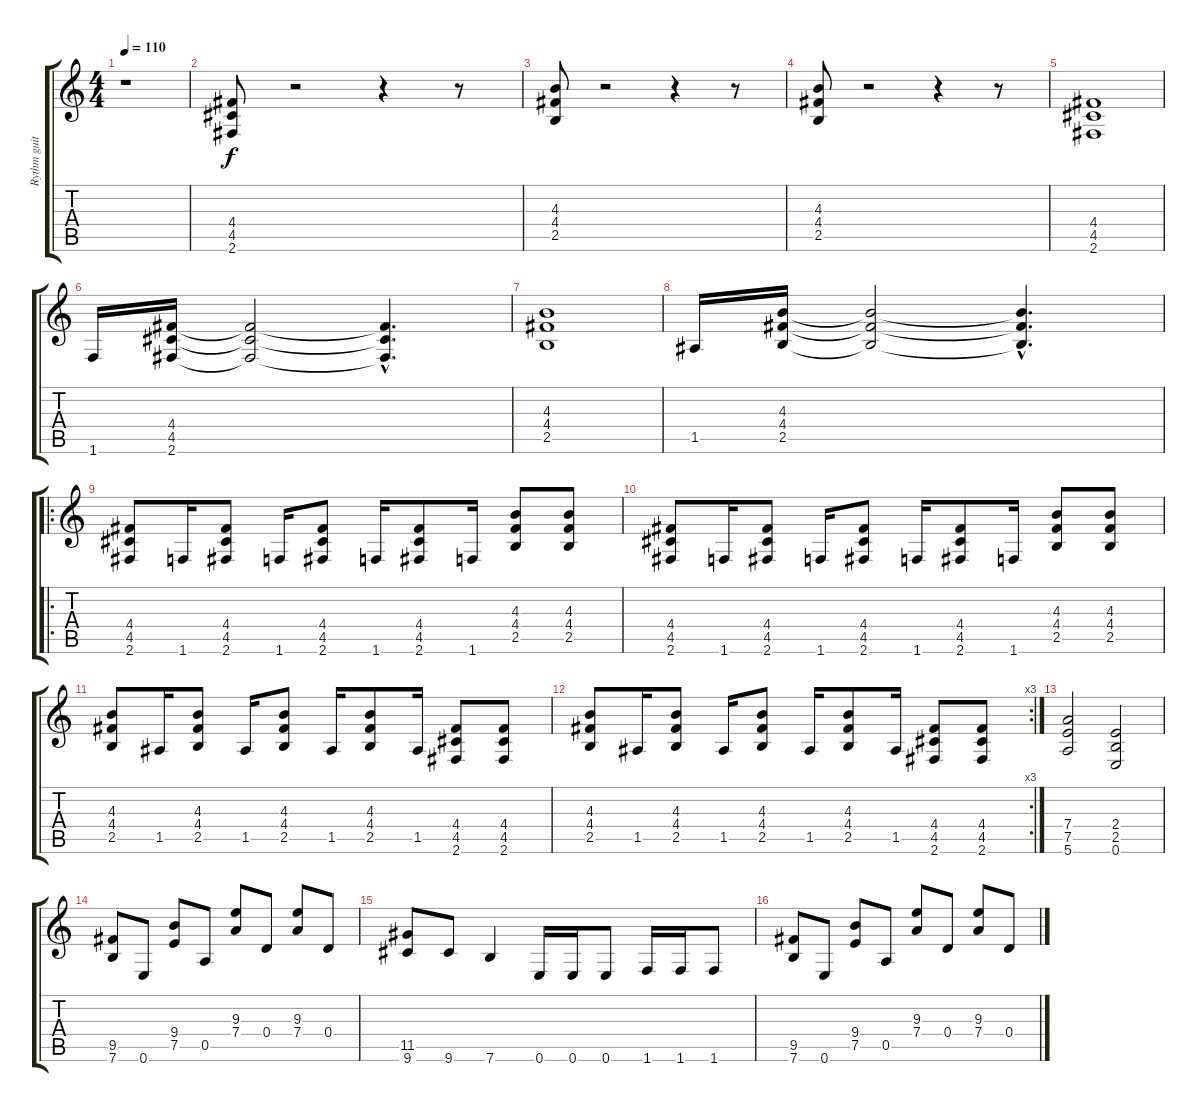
\track ("Rythm guitar" "Rythm guit") {instrument distortionguitar}
\staff {score tabs}
\tuning (E4 B3 G3 D3 A2 E2) {hide}
\ts (4 4)
\tempo 110
\clef g2
\ks c
r.1{dy f instrument distortionguitar} |
(4.4 4.5 2.6).8 r.2 r.4 r.8 |
(4.3 4.4 2.5).8 r.2 r.4 r.8 |
(4.3 4.4 2.5).8 r.2 r.4 r.8 |
(4.4 4.5 2.6).1 |
1.6.16 (4.4 4.5 2.6).16 (4.4{t} 4.5{t} 2.6{t}).2 (4.4{hac t} 4.5{hac t} 2.6{hac t}).4{d} |
(4.3 4.4 2.5).1 |
1.5.16 (4.3 4.4 2.5).16 (4.3{t} 4.4{t} 2.5{t}).2 (4.3{hac t} 4.4{hac t} 2.5{hac t}).4{d} |
\ro
(4.4 4.5 2.6).8 1.6.16 (4.4 4.5 2.6).8 1.6.16 (4.4 4.5 2.6).8 1.6.16 (4.4 4.5 2.6).8 1.6.16 (4.3 4.4 2.5).8 (4.3 4.4 2.5).8 |
(4.4 4.5 2.6).8 1.6.16 (4.4 4.5 2.6).8 1.6.16 (4.4 4.5 2.6).8 1.6.16 (4.4 4.5 2.6).8 1.6.16 (4.3 4.4 2.5).8 (4.3 4.4 2.5).8 |
(4.3 4.4 2.5).8 1.5.16 (4.3 4.4 2.5).8 1.5.16 (4.3 4.4 2.5).8 1.5.16 (4.3 4.4 2.5).8 1.5.16 (4.4 4.5 2.6).8 (4.4 4.5 2.6).8 |
\rc 3
(4.3 4.4 2.5).8 1.5.16 (4.3 4.4 2.5).8 1.5.16 (4.3 4.4 2.5).8 1.5.16 (4.3 4.4 2.5).8 1.5.16 (4.4 4.5 2.6).8 (4.4 4.5 2.6).8 |
(7.4 7.5 5.6).2 (2.4 2.5 0.6).2 |
(9.5 7.6).8 0.6.8 (9.4 7.5).8 0.5.8 (9.3 7.4).8 0.4.8 (9.3 7.4).8 0.4.8 |
(11.5 9.6).8 9.6.8 7.6.4 0.6.16 0.6.16 0.6.8 1.6.16 1.6.16 1.6.8 |
(9.5 7.6).8 0.6.8 (9.4 7.5).8 0.5.8 (9.3 7.4).8 0.4.8 (9.3 7.4).8 0.4.8
